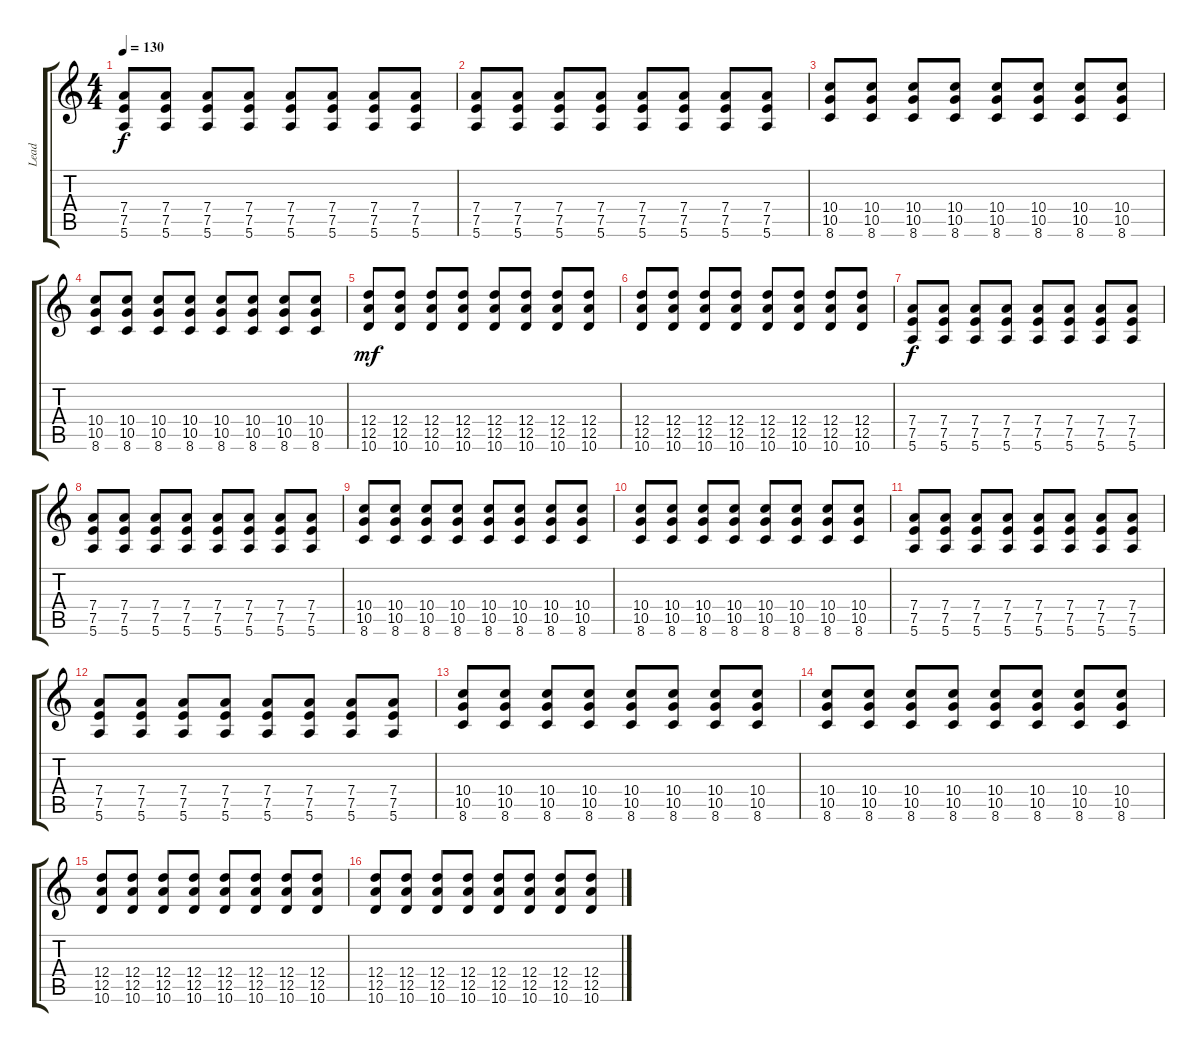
\track ("Lead" "Lead") {instrument overdrivenguitar}
\staff {score tabs}
\tuning (E4 B3 G3 D3 A2 E2) {hide}
\ts (4 4)
\tempo 130
\clef g2
\ks c
(7.4 7.5 5.6).8{dy f} (7.4 7.5 5.6).8 (7.4 7.5 5.6).8 (7.4 7.5 5.6).8 (7.4 7.5 5.6).8 (7.4 7.5 5.6).8 (7.4 7.5 5.6).8 (7.4 7.5 5.6).8 |
(7.4 7.5 5.6).8 (7.4 7.5 5.6).8 (7.4 7.5 5.6).8 (7.4 7.5 5.6).8 (7.4 7.5 5.6).8 (7.4 7.5 5.6).8 (7.4 7.5 5.6).8 (7.4 7.5 5.6).8 |
(10.4 10.5 8.6).8 (10.4 10.5 8.6).8 (10.4 10.5 8.6).8 (10.4 10.5 8.6).8 (10.4 10.5 8.6).8 (10.4 10.5 8.6).8 (10.4 10.5 8.6).8 (10.4 10.5 8.6).8 |
(10.4 10.5 8.6).8 (10.4 10.5 8.6).8 (10.4 10.5 8.6).8 (10.4 10.5 8.6).8 (10.4 10.5 8.6).8 (10.4 10.5 8.6).8 (10.4 10.5 8.6).8 (10.4 10.5 8.6).8 |
(12.4 12.5 10.6).8{dy mf} (12.4 12.5 10.6).8 (12.4 12.5 10.6).8 (12.4 12.5 10.6).8 (12.4 12.5 10.6).8 (12.4 12.5 10.6).8 (12.4 12.5 10.6).8 (12.4 12.5 10.6).8 |
(12.4 12.5 10.6).8 (12.4 12.5 10.6).8 (12.4 12.5 10.6).8 (12.4 12.5 10.6).8 (12.4 12.5 10.6).8 (12.4 12.5 10.6).8 (12.4 12.5 10.6).8 (12.4 12.5 10.6).8 |
(7.4 7.5 5.6).8{dy f} (7.4 7.5 5.6).8 (7.4 7.5 5.6).8 (7.4 7.5 5.6).8 (7.4 7.5 5.6).8 (7.4 7.5 5.6).8 (7.4 7.5 5.6).8 (7.4 7.5 5.6).8 |
(7.4 7.5 5.6).8 (7.4 7.5 5.6).8 (7.4 7.5 5.6).8 (7.4 7.5 5.6).8 (7.4 7.5 5.6).8 (7.4 7.5 5.6).8 (7.4 7.5 5.6).8 (7.4 7.5 5.6).8 |
(10.4 10.5 8.6).8 (10.4 10.5 8.6).8 (10.4 10.5 8.6).8 (10.4 10.5 8.6).8 (10.4 10.5 8.6).8 (10.4 10.5 8.6).8 (10.4 10.5 8.6).8 (10.4 10.5 8.6).8 |
(10.4 10.5 8.6).8 (10.4 10.5 8.6).8 (10.4 10.5 8.6).8 (10.4 10.5 8.6).8 (10.4 10.5 8.6).8 (10.4 10.5 8.6).8 (10.4 10.5 8.6).8 (10.4 10.5 8.6).8 |
(7.4 7.5 5.6).8 (7.4 7.5 5.6).8 (7.4 7.5 5.6).8 (7.4 7.5 5.6).8 (7.4 7.5 5.6).8 (7.4 7.5 5.6).8 (7.4 7.5 5.6).8 (7.4 7.5 5.6).8 |
(7.4 7.5 5.6).8 (7.4 7.5 5.6).8 (7.4 7.5 5.6).8 (7.4 7.5 5.6).8 (7.4 7.5 5.6).8 (7.4 7.5 5.6).8 (7.4 7.5 5.6).8 (7.4 7.5 5.6).8 |
(10.4 10.5 8.6).8 (10.4 10.5 8.6).8 (10.4 10.5 8.6).8 (10.4 10.5 8.6).8 (10.4 10.5 8.6).8 (10.4 10.5 8.6).8 (10.4 10.5 8.6).8 (10.4 10.5 8.6).8 |
(10.4 10.5 8.6).8 (10.4 10.5 8.6).8 (10.4 10.5 8.6).8 (10.4 10.5 8.6).8 (10.4 10.5 8.6).8 (10.4 10.5 8.6).8 (10.4 10.5 8.6).8 (10.4 10.5 8.6).8 |
(12.4 12.5 10.6).8 (12.4 12.5 10.6).8 (12.4 12.5 10.6).8 (12.4 12.5 10.6).8 (12.4 12.5 10.6).8 (12.4 12.5 10.6).8 (12.4 12.5 10.6).8 (12.4 12.5 10.6).8 |
(12.4 12.5 10.6).8 (12.4 12.5 10.6).8 (12.4 12.5 10.6).8 (12.4 12.5 10.6).8 (12.4 12.5 10.6).8 (12.4 12.5 10.6).8 (12.4 12.5 10.6).8 (12.4 12.5 10.6).8
